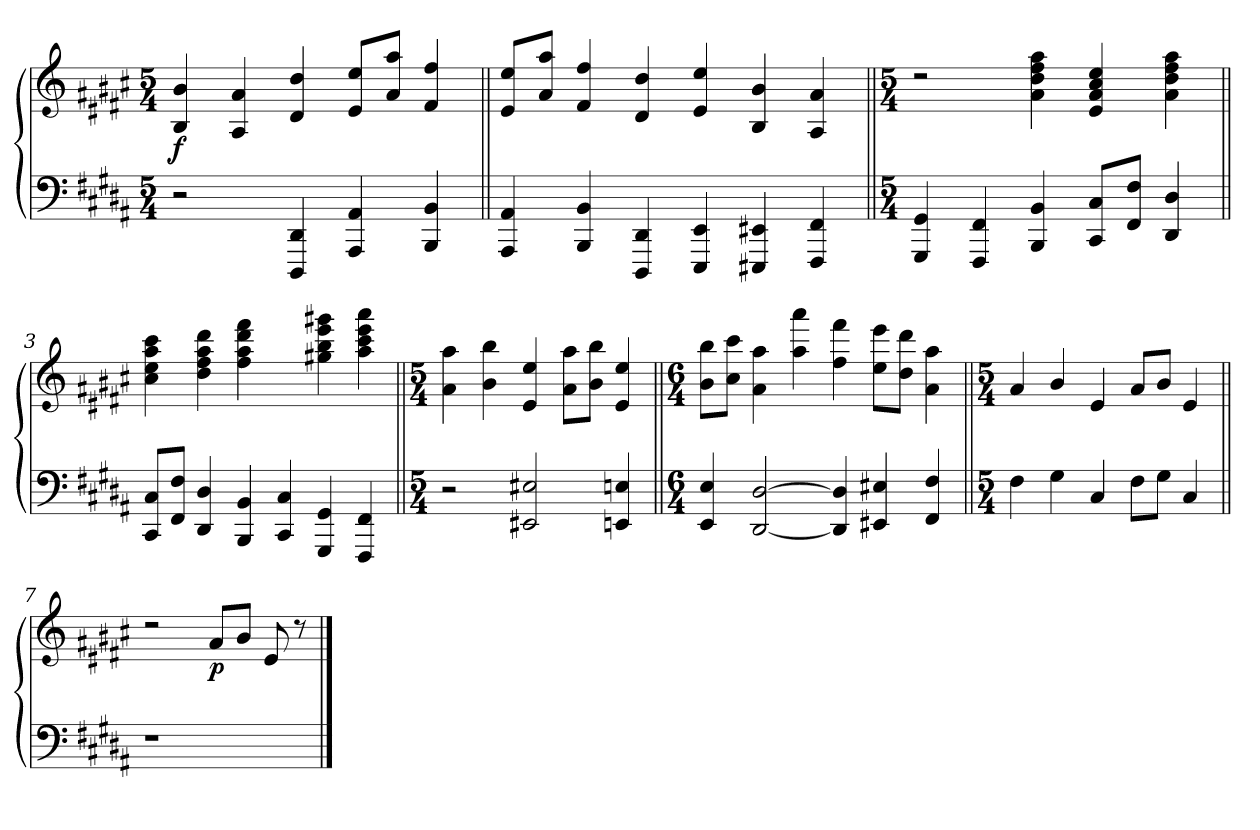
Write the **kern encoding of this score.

**kern	**kern	**dynam
*part1	*part1	*part1
*staff2	*staff1	*staff1/2
*clefF4	*clefG3	*
*k[f#c#g#d#a#]	*k[f#c#g#d#a#]	*
*M5/4	*M5/4	*
=	=	=
!	!	!LO:DY:b
2rE	(>4G#/ 4g#/	f
.	4F#/ 4f#/	.
4DDD#/ 4DD#/	4B/ 4b/	.
4AAA#/ 4AA#/	8c#/ 8cc#/L	.
.	8f#/ 8ff#/J	.
4BBB/ 4BB/	4d#/ 4dd#/	.
=1||	=1||	=1||
4AAA#/ 4AA#/	8c#/ 8cc#/L	.
.	8f#/ 8ff#/J	.
4BBB/ 4BB/	4d#/ 4dd#/	.
4DDD#/ 4DD#/	4B/ 4b/	.
4EEE/ 4EE/	4c#/ 4cc#/	.
4EEE#X/ 4EE#X/	4G#/ 4g#/	.
4FFF#/ 4FF#/	4F#/ 4f#/	.
!!LO:LB:g=z
=2||	=2||	=2||
*M5/4	*M5/4	*
4GGG#/ 4GG#/	2rb	.
4FFF#/ 4FF#/	.	.
4BBB/ 4BB/	4f#\ 4b\ 4dd#\ 4ff#\	.
8CC#/ 8C#/L	4c#/ 4f#/ 4a#/ 4cc#/	.
8FF#/ 8F#/J	.	.
4DD#/ 4D#/	4f#\ 4b\ 4dd#\ 4ff#\	.
=3||	=3||	=3||
8CC#/ 8C#/L	4a#\ 4cc#\ 4ff#\ 4aa#\	.
8FF#/ 8F#/J	.	.
4DD#/ 4D#/	4b\ 4dd#\ 4ff#\ 4bb\	.
4BBB/ 4BB/	4dd#\ 4ff#\ 4bb\ 4ddd#\	.
4CC#/ 4C#/	4ryy	.
4GGG#/ 4GG#/	4ee#\ 4gg#\ 4ccc#\ 4eee#X\	.
4FFF#/ 4FF#/	4ff#\ 4aa#\ 4ccc#\ 4fff#\	.
=4||	=4||	=4||
*M5/4	*M5/4	*
2rE	4f#\ 4ff#\	.
.	4g#\ 4gg#\	.
2EE#X/ 2E#X/	4c#/ 4cc#/	.
.	8f#\ 8ff#\L	.
.	8g#\ 8gg#\J	.
4EEn/ 4En/	4c#/ 4cc#/	.
!!LO:LB:g=z
=5||	=5||	=5||
*M6/4	*M6/4	*
4EE/ 4E/	8g#\ 8gg#\L	.
.	8a#\ 8aa#\J	.
[<2DD#/ [>2D#/	4f#\ 4ff#\	.
.	4ff#\ 4fff#\	.
4DD#/] 4D#/]	4dd#\ 4ddd#\	.
4EE#X/ 4E#X/	8cc#\ 8ccc#\L	.
.	8b\ 8bb\J	.
4FF#/ 4F#/	4f#\ 4ff#\	.
=6||	=6||	=6||
*M5/4	*M5/4	*
4F#\	4f#/	.
4G#\	4g#/	.
4C#/	4c#/	.
8F#\L	8f#/L	.
8G#\J	8g#/J	.
4C#/	4c#/	.
=7||	=7||	=7||
1r	2rb	.
!	!	!LO:DY:b
.	8f#/L	p
.	8g#/J	.
.	8c#/	.
.	8rb	.
==	==	==
*-	*-	*-
